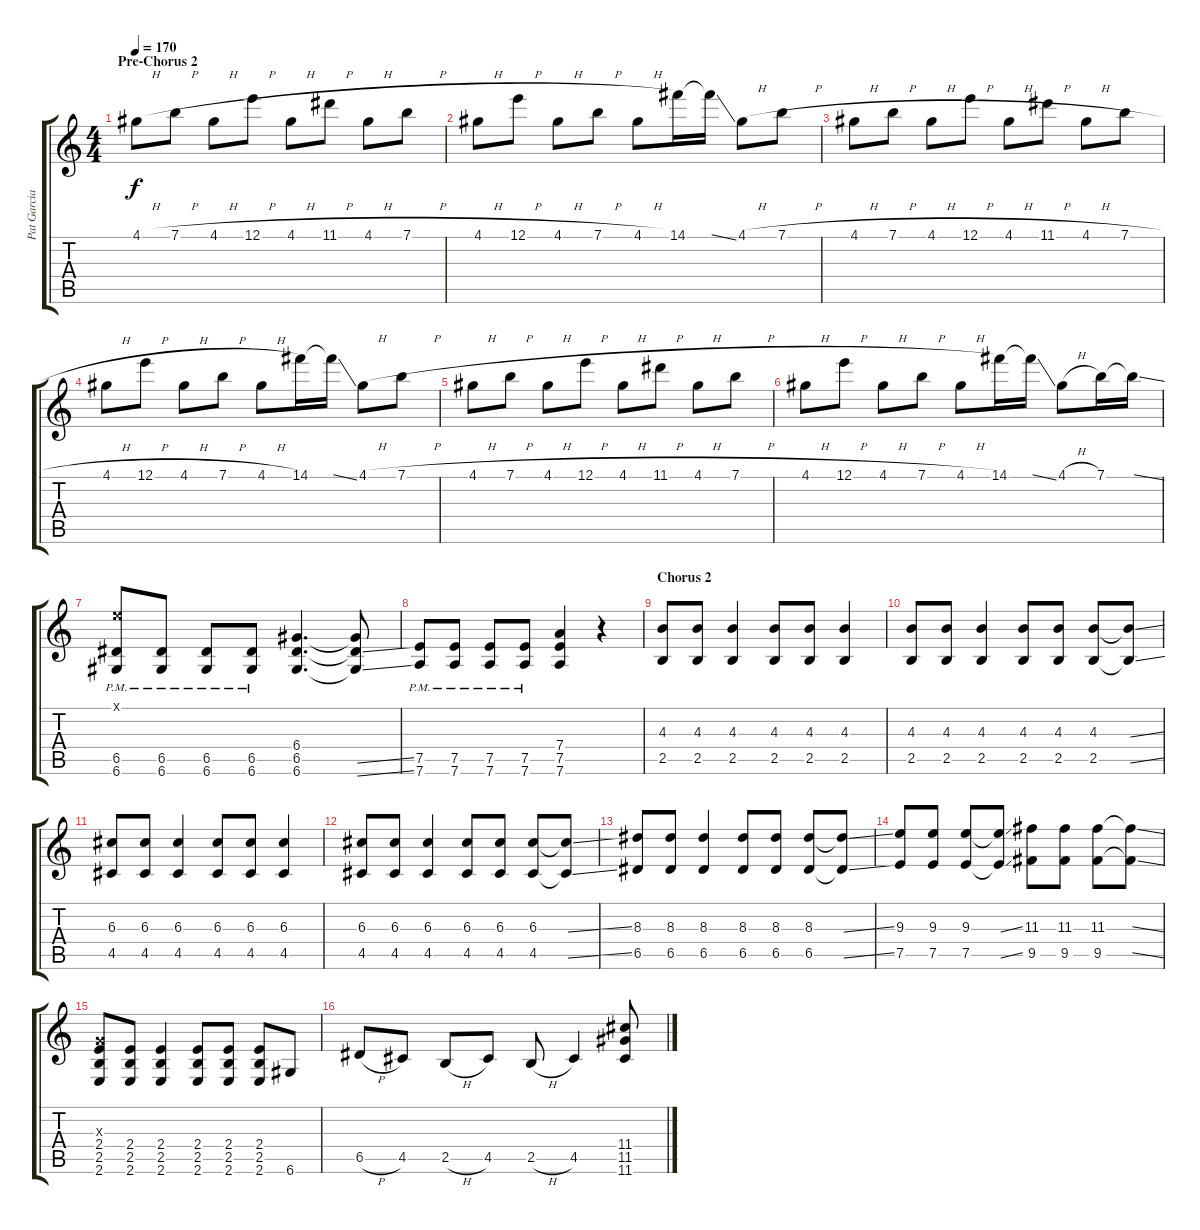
\track ("Pat Garcia" "Pat Garcia") {instrument overdrivenguitar}
\staff {score tabs}
\tuning (E4 B3 G3 D3 A2 D2) {hide}
\ts (4 4)
\section ("" "Pre-Chorus 2")
\tempo 170
\clef g2
\ks c
4.1{h}.8{dy f} 7.1{h}.8 4.1{h}.8 12.1{h}.8 4.1{h}.8 11.1{h}.8 4.1{h}.8 7.1{h}.8 |
4.1{h}.8 12.1{h}.8 4.1{h}.8 7.1{h}.8 4.1{h}.8 14.1.16 14.1{ss t}.16 4.1{h}.8 7.1{h}.8 |
4.1{h}.8 7.1{h}.8 4.1{h}.8 12.1{h}.8 4.1{h}.8 11.1{h}.8 4.1{h}.8 7.1{h}.8 |
4.1{h}.8 12.1{h}.8 4.1{h}.8 7.1{h}.8 4.1{h}.8 14.1.16 14.1{ss t}.16 4.1{h}.8 7.1{h}.8 |
4.1{h}.8 7.1{h}.8 4.1{h}.8 12.1{h}.8 4.1{h}.8 11.1{h}.8 4.1{h}.8 7.1{h}.8 |
4.1{h}.8 12.1{h}.8 4.1{h}.8 7.1{h}.8 4.1{h}.8 14.1.16 14.1{ss t}.16 4.1{h}.8 7.1.16 7.1{ss t}.16 |
(0.1{x} 6.5{pm} 6.6).8 (6.5{pm} 6.6).8 (6.5{pm} 6.6).8 (6.5{pm} 6.6).8 (6.4 6.5 6.6).4{d} (6.4{t} 6.5{ss t} 6.6{ss t}).8 |
(7.5{pm} 7.6).8 (7.5{pm} 7.6).8 (7.5{pm} 7.6).8 (7.5{pm} 7.6).8 (7.4 7.5 7.6).4 r.4 |
\section ("" "Chorus 2")
(4.3 2.5).8 (4.3 2.5).8 (4.3 2.5).4 (4.3 2.5).8 (4.3 2.5).8 (4.3 2.5).4 |
(4.3 2.5).8 (4.3 2.5).8 (4.3 2.5).4 (4.3 2.5).8 (4.3 2.5).8 (4.3 2.5).8 (4.3{ss t} 2.5{ss t}).8 |
(6.3 4.5).8 (6.3 4.5).8 (6.3 4.5).4 (6.3 4.5).8 (6.3 4.5).8 (6.3 4.5).4 |
(6.3 4.5).8 (6.3 4.5).8 (6.3 4.5).4 (6.3 4.5).8 (6.3 4.5).8 (6.3 4.5).8 (6.3{ss t} 4.5{ss t}).8 |
(8.3 6.5).8 (8.3 6.5).8 (8.3 6.5).4 (8.3 6.5).8 (8.3 6.5).8 (8.3 6.5).8 (8.3{ss t} 6.5{ss t}).8 |
(9.3 7.5).8 (9.3 7.5).8 (9.3 7.5).8 (9.3{ss t} 7.5{ss t}).8 (11.3 9.5).8 (11.3 9.5).8 (11.3 9.5).8 (11.3{ss t} 9.5{ss t}).8 |
(0.3{x} 2.4 2.5 2.6).8 (2.4 2.5 2.6).8 (2.4 2.5 2.6).4 (2.4 2.5 2.6).8 (2.4 2.5 2.6).8 (2.4 2.5 2.6).8 6.6.8 |
6.5{h}.8 4.5.8 2.5{h}.8 4.5.8 2.5{h}.8 4.5.4 (11.4 11.5 11.6).8
